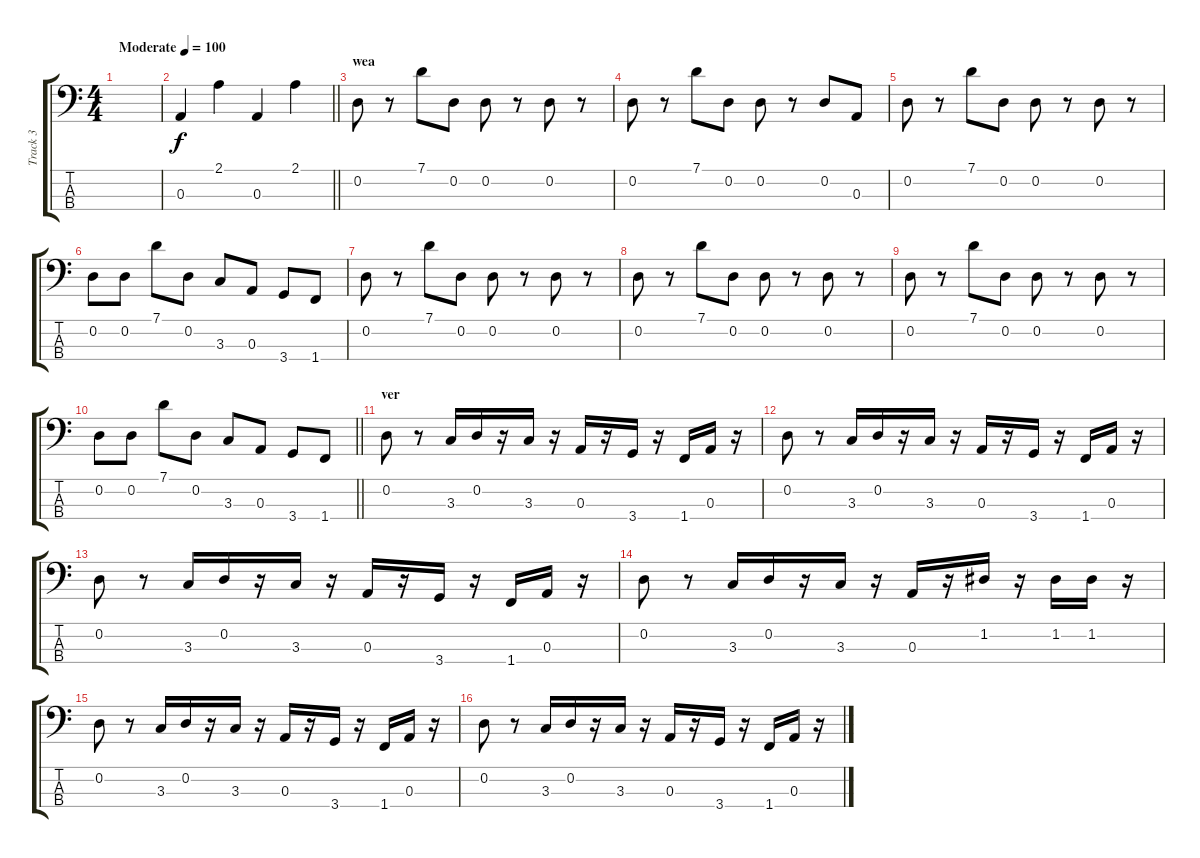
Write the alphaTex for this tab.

\track ("Track 3" "Track 3") {instrument electricbassfinger}
\staff {score tabs}
\tuning (G2 D2 A1 E1) {hide}
\ts (4 4)
\tempo (100 "Moderate")
\clef f4
\ks c
|
\barLineRight lightlight
0.3.4 2.1.4 0.3.4 2.1.4 |
\section ("" "wea")
0.2.8 r.8 7.1.8 0.2.8 0.2.8 r.8 0.2.8 r.8 |
0.2.8 r.8 7.1.8 0.2.8 0.2.8 r.8 0.2.8 0.3.8 |
0.2.8 r.8 7.1.8 0.2.8 0.2.8 r.8 0.2.8 r.8 |
0.2.8 0.2.8 7.1.8 0.2.8 3.3.8 0.3.8 3.4.8 1.4.8 |
0.2.8 r.8 7.1.8 0.2.8 0.2.8 r.8 0.2.8 r.8 |
0.2.8 r.8 7.1.8 0.2.8 0.2.8 r.8 0.2.8 r.8 |
0.2.8 r.8 7.1.8 0.2.8 0.2.8 r.8 0.2.8 r.8 |
\barLineRight lightlight
0.2.8 0.2.8 7.1.8 0.2.8 3.3.8 0.3.8 3.4.8 1.4.8 |
\section ("" "ver")
0.2.8 r.8 3.3.16 0.2.16 r.16 3.3.16 r.16 0.3.16 r.16 3.4.16 r.16 1.4.16 0.3.16 r.16 |
0.2.8 r.8 3.3.16 0.2.16 r.16 3.3.16 r.16 0.3.16 r.16 3.4.16 r.16 1.4.16 0.3.16 r.16 |
0.2.8 r.8 3.3.16 0.2.16 r.16 3.3.16 r.16 0.3.16 r.16 3.4.16 r.16 1.4.16 0.3.16 r.16 |
0.2.8 r.8 3.3.16 0.2.16 r.16 3.3.16 r.16 0.3.16 r.16 1.2.16 r.16 1.2.16 1.2.16 r.16 |
0.2.8 r.8 3.3.16 0.2.16 r.16 3.3.16 r.16 0.3.16 r.16 3.4.16 r.16 1.4.16 0.3.16 r.16 |
0.2.8 r.8 3.3.16 0.2.16 r.16 3.3.16 r.16 0.3.16 r.16 3.4.16 r.16 1.4.16 0.3.16 r.16
